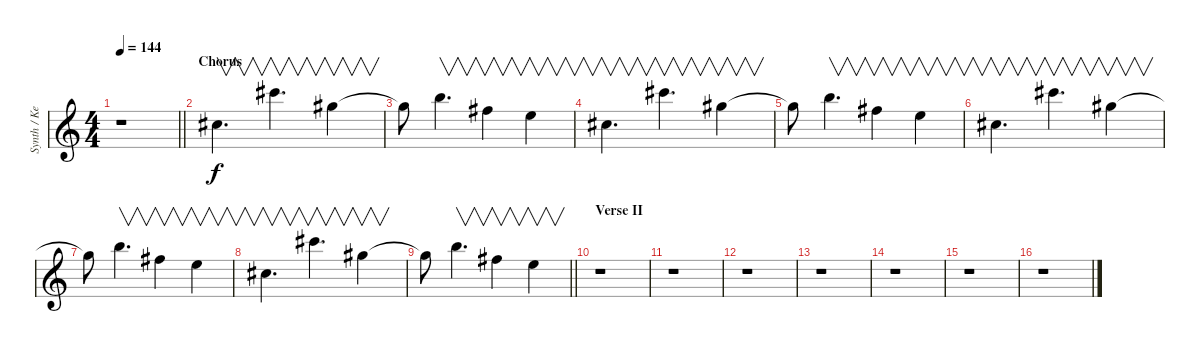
\track ("Synth / Keyboard" "Synth / Ke") {instrument lead2sawtooth}
\staff {score}
\tuning (Eb4 Bb3 Gb3 Db3 Ab2 Db2) {hide}
\ts (4 4)
\tempo 144
\clef g2
\barLineRight lightlight
\ks c
r.1{dy f} |
\section ("" "Chorus")
19.3.4{v d} 22.1.4{v d} 22.2.4{v} |
22.2{t}.8 20.1.4{v d} 20.2.4{v} 22.3.4{v} |
19.3.4{v d} 22.1.4{v d} 22.2.4{v} |
22.2{t}.8 20.1.4{v d} 20.2.4{v} 22.3.4{v} |
19.3.4{v d} 22.1.4{v d} 22.2.4{v} |
22.2{t}.8 20.1.4{v d} 20.2.4{v} 22.3.4{v} |
19.3.4{v d} 22.1.4{v d} 22.2.4{v} |
\barLineRight lightlight
22.2{t}.8 20.1.4{v d} 20.2.4{v} 22.3.4{v} |
\section ("" "Verse II")
r.1 |
r.1 |
r.1 |
r.1 |
r.1 |
r.1 |
r.1
